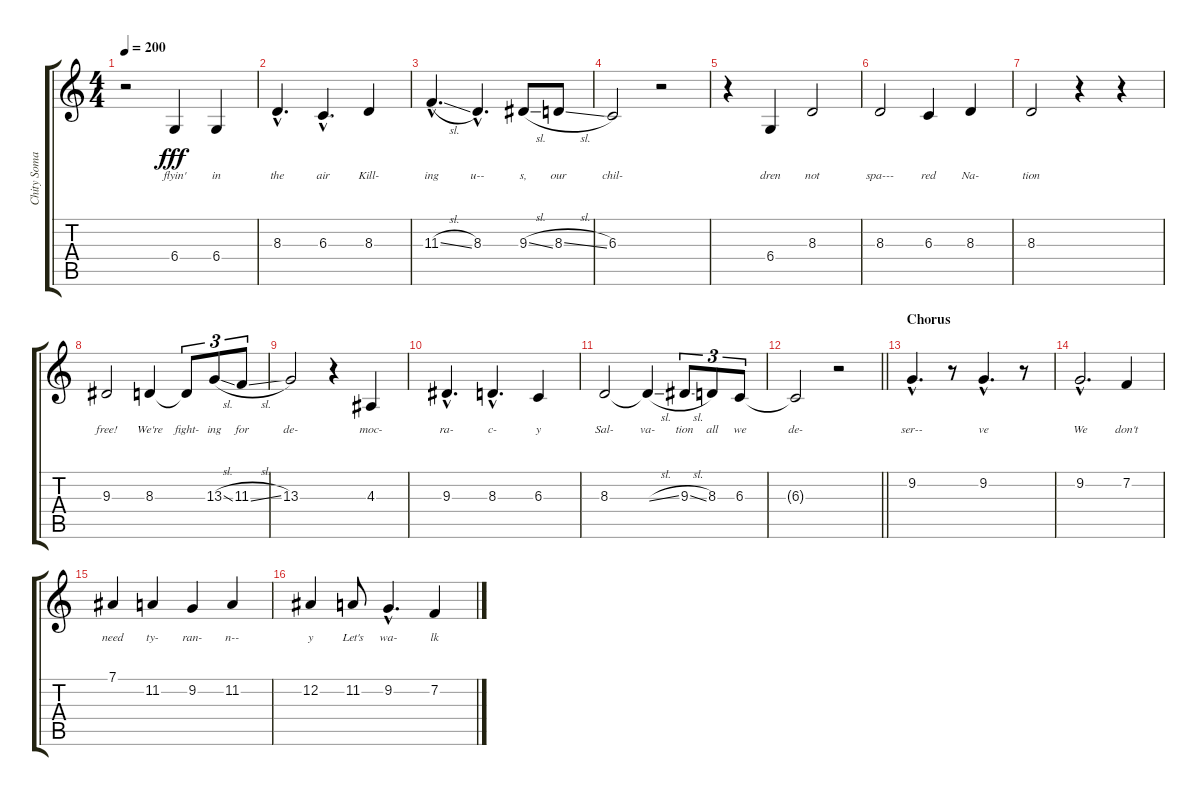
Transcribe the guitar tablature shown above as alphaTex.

\track ("Chity Somapala - Vocals" "Chity Soma") {instrument violin}
\staff {score tabs}
\tuning (Eb4 Bb3 Gb3 Db3 Ab2 Eb2) {hide}
\ts (4 4)
\tempo 200
\clef g2
\ks c
r.2{dy fff} 6.4.4{lyrics (0 "flyin'") lyrics (1 "") lyrics (2 "") lyrics (3 "") lyrics (4 "")} 6.4.4{lyrics (0 "in") lyrics (1 "") lyrics (2 "") lyrics (3 "") lyrics (4 "")} |
8.3{hac}.4{d lyrics (0 "the") lyrics (1 "") lyrics (2 "") lyrics (3 "") lyrics (4 "")} 6.3{hac}.4{d lyrics (0 "air") lyrics (1 "") lyrics (2 "") lyrics (3 "") lyrics (4 "")} 8.3.4{lyrics (0 "Kill-") lyrics (1 "") lyrics (2 "") lyrics (3 "") lyrics (4 "")} |
11.3{sl hac}.4{d lyrics (0 "ing") lyrics (1 "") lyrics (2 "") lyrics (3 "") lyrics (4 "")} 8.3{hac}.4{d lyrics (0 "u--") lyrics (1 "") lyrics (2 "") lyrics (3 "") lyrics (4 "")} 9.3{sl}.8{lyrics (0 "s,") lyrics (1 "") lyrics (2 "") lyrics (3 "") lyrics (4 "")} 8.3{sl}.8{lyrics (0 "our") lyrics (1 "") lyrics (2 "") lyrics (3 "") lyrics (4 "")} |
6.3.2{lyrics (0 "chil-") lyrics (1 "") lyrics (2 "") lyrics (3 "") lyrics (4 "")} r.2 |
r.4 6.4.4{lyrics (0 "dren") lyrics (1 "") lyrics (2 "") lyrics (3 "") lyrics (4 "")} 8.3.2{lyrics (0 "not") lyrics (1 "") lyrics (2 "") lyrics (3 "") lyrics (4 "")} |
8.3.2{lyrics (0 "spa---") lyrics (1 "") lyrics (2 "") lyrics (3 "") lyrics (4 "")} 6.3.4{lyrics (0 "red") lyrics (1 "") lyrics (2 "") lyrics (3 "") lyrics (4 "")} 8.3.4{lyrics (0 "Na-") lyrics (1 "") lyrics (2 "") lyrics (3 "") lyrics (4 "")} |
8.3.2{lyrics (0 "tion") lyrics (1 "") lyrics (2 "") lyrics (3 "") lyrics (4 "")} r.4 r.4 |
9.3.2{lyrics (0 "free!") lyrics (1 "") lyrics (2 "") lyrics (3 "") lyrics (4 "")} 8.3.4{lyrics (0 "We're") lyrics (1 "") lyrics (2 "") lyrics (3 "") lyrics (4 "")} 8.3{t}.8{tu (3 2) lyrics (0 "fight-") lyrics (1 "") lyrics (2 "") lyrics (3 "") lyrics (4 "")} 13.3{sl}.8{tu (3 2) lyrics (0 "ing") lyrics (1 "") lyrics (2 "") lyrics (3 "") lyrics (4 "")} 11.3{sl}.8{tu (3 2) lyrics (0 "for") lyrics (1 "") lyrics (2 "") lyrics (3 "") lyrics (4 "")} |
13.3.2{lyrics (0 "de-") lyrics (1 "") lyrics (2 "") lyrics (3 "") lyrics (4 "")} r.4 4.3.4{lyrics (0 "moc-") lyrics (1 "") lyrics (2 "") lyrics (3 "") lyrics (4 "")} |
9.3{hac}.4{d lyrics (0 "ra-") lyrics (1 "") lyrics (2 "") lyrics (3 "") lyrics (4 "")} 8.3{hac}.4{d lyrics (0 "c-") lyrics (1 "") lyrics (2 "") lyrics (3 "") lyrics (4 "")} 6.3.4{lyrics (0 "y") lyrics (1 "") lyrics (2 "") lyrics (3 "") lyrics (4 "")} |
8.3.2{lyrics (0 "Sal-") lyrics (1 "") lyrics (2 "") lyrics (3 "") lyrics (4 "")} 8.3{sl t}.4{lyrics (0 "va-") lyrics (1 "") lyrics (2 "") lyrics (3 "") lyrics (4 "")} 9.3{sl}.8{tu (3 2) lyrics (0 "tion") lyrics (1 "") lyrics (2 "") lyrics (3 "") lyrics (4 "")} 8.3.8{tu (3 2) lyrics (0 "all") lyrics (1 "") lyrics (2 "") lyrics (3 "") lyrics (4 "")} 6.3.8{tu (3 2) lyrics (0 "we") lyrics (1 "") lyrics (2 "") lyrics (3 "") lyrics (4 "")} |
\barLineRight lightlight
6.3{t}.2{lyrics (0 "de-") lyrics (1 "") lyrics (2 "") lyrics (3 "") lyrics (4 "")} r.2 |
\section ("" "Chorus")
9.2{hac}.4{d lyrics (0 "ser--") lyrics (1 "") lyrics (2 "") lyrics (3 "") lyrics (4 "")} r.8 9.2{hac}.4{d lyrics (0 "ve") lyrics (1 "") lyrics (2 "") lyrics (3 "") lyrics (4 "")} r.8 |
9.2{hac}.2{d lyrics (0 "We") lyrics (1 "") lyrics (2 "") lyrics (3 "") lyrics (4 "")} 7.2.4{lyrics (0 "don't") lyrics (1 "") lyrics (2 "") lyrics (3 "") lyrics (4 "")} |
7.1.4{lyrics (0 "need") lyrics (1 "") lyrics (2 "") lyrics (3 "") lyrics (4 "")} 11.2.4{lyrics (0 "ty-") lyrics (1 "") lyrics (2 "") lyrics (3 "") lyrics (4 "")} 9.2.4{lyrics (0 "ran-") lyrics (1 "") lyrics (2 "") lyrics (3 "") lyrics (4 "")} 11.2.4{lyrics (0 "n--") lyrics (1 "") lyrics (2 "") lyrics (3 "") lyrics (4 "")} |
12.2.4{lyrics (0 "y") lyrics (1 "") lyrics (2 "") lyrics (3 "") lyrics (4 "")} 11.2.8{lyrics (0 "Let's") lyrics (1 "") lyrics (2 "") lyrics (3 "") lyrics (4 "")} 9.2{hac}.4{d lyrics (0 "wa-") lyrics (1 "") lyrics (2 "") lyrics (3 "") lyrics (4 "")} 7.2.4{lyrics (0 "lk") lyrics (1 "") lyrics (2 "") lyrics (3 "") lyrics (4 "")}
